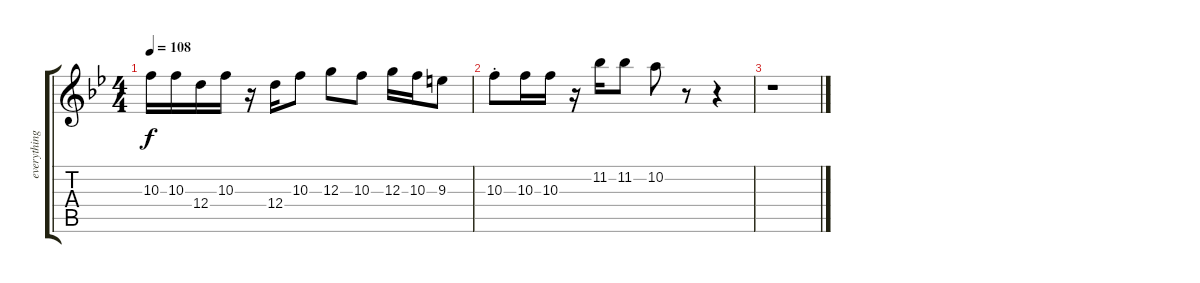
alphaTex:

\track ("everything else ;-)" "everything") {instrument acousticguitarnylon}
\staff {score tabs}
\tuning (E4 B3 G3 D3 A2 E2) {hide}
\ts (4 4)
\tempo 108
\clef g2
\ks bb
10.3.16{dy f} 10.3.16 12.4.16 10.3.16 r.16 12.4.16 10.3.8 12.3.8 10.3.8 12.3.16 10.3.16 9.3.8 |
10.3{st}.8 10.3.16 10.3.16 r.16 11.2.16 11.2.8 10.2.8 r.8 r.4 |
r.1
